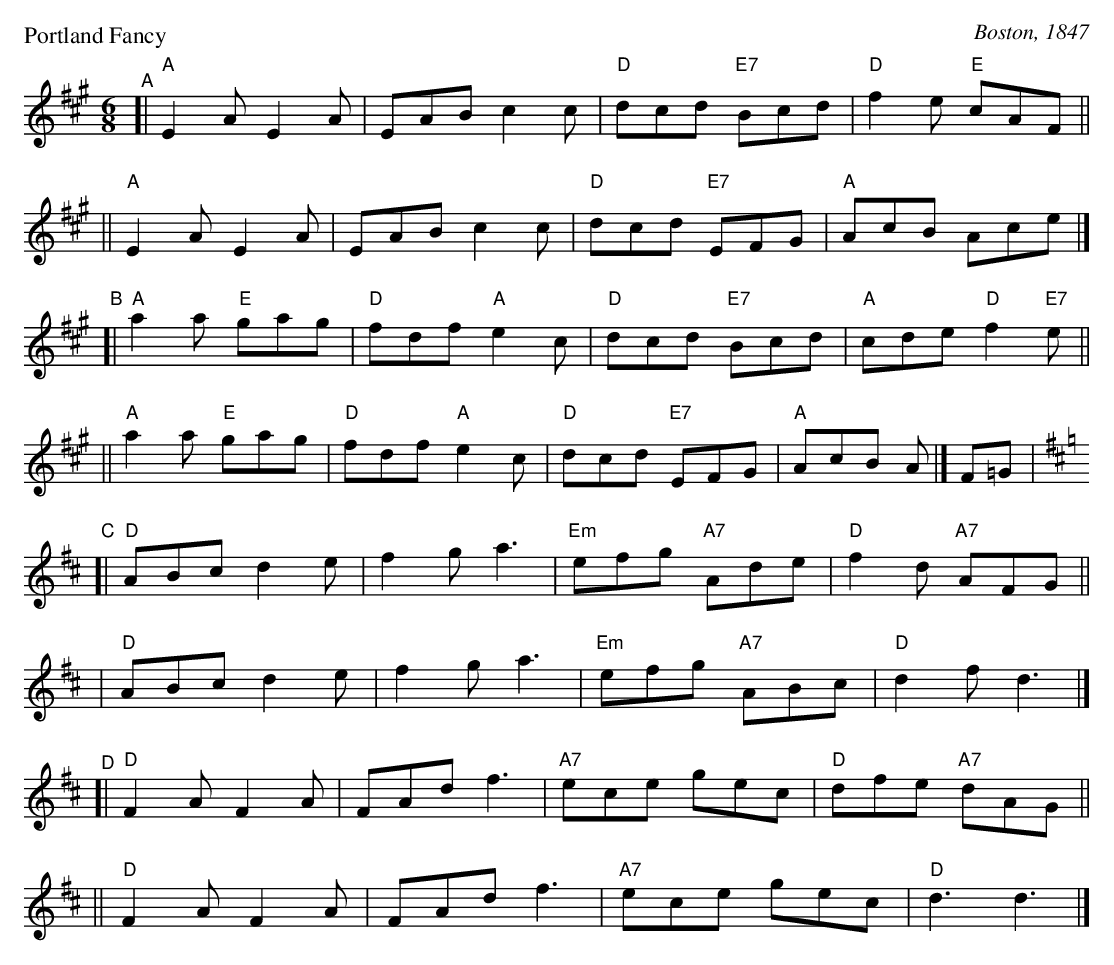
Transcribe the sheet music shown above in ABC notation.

X:1
P: Portland Fancy
O: Boston, 1847
M: 6/8
L: 1/8
K: A
"^A"\
[|"A"E2A E2A | EAB c2c | "D"dcd "E7"Bcd | "D"f2e "E"cAF ||
|| "A"E2A E2A | EAB c2c | "D"dcd "E7"EFG | "A"AcB Ace |]
"^B"\
[| "A"a2a "E"gag | "D"fdf "A"e2c | "D"dcd "E7"Bcd | "A"cde "D"f2"E7"e ||
|| "A"a2a "E"gag | "D"fdf "A"e2c | "D"dcd "E7"EFG | "A"AcB A |] F=G |[K:D]
"^C"\
[|"D"ABc d2e | f2g a3 | "Em"efg "A7"Ade | "D"f2d "A7"AFG ||
| "D"ABc d2e | f2g a3 | "Em"efg "A7"ABc | "D"d2f d3 |]
"^D"\
[| "D"F2A F2A | FAd f3 | "A7"ece gec | "D"dfe "A7"dAG ||
|| "D"F2A F2A | FAd f3 | "A7"ece gec | "D"d3 d3 |]
